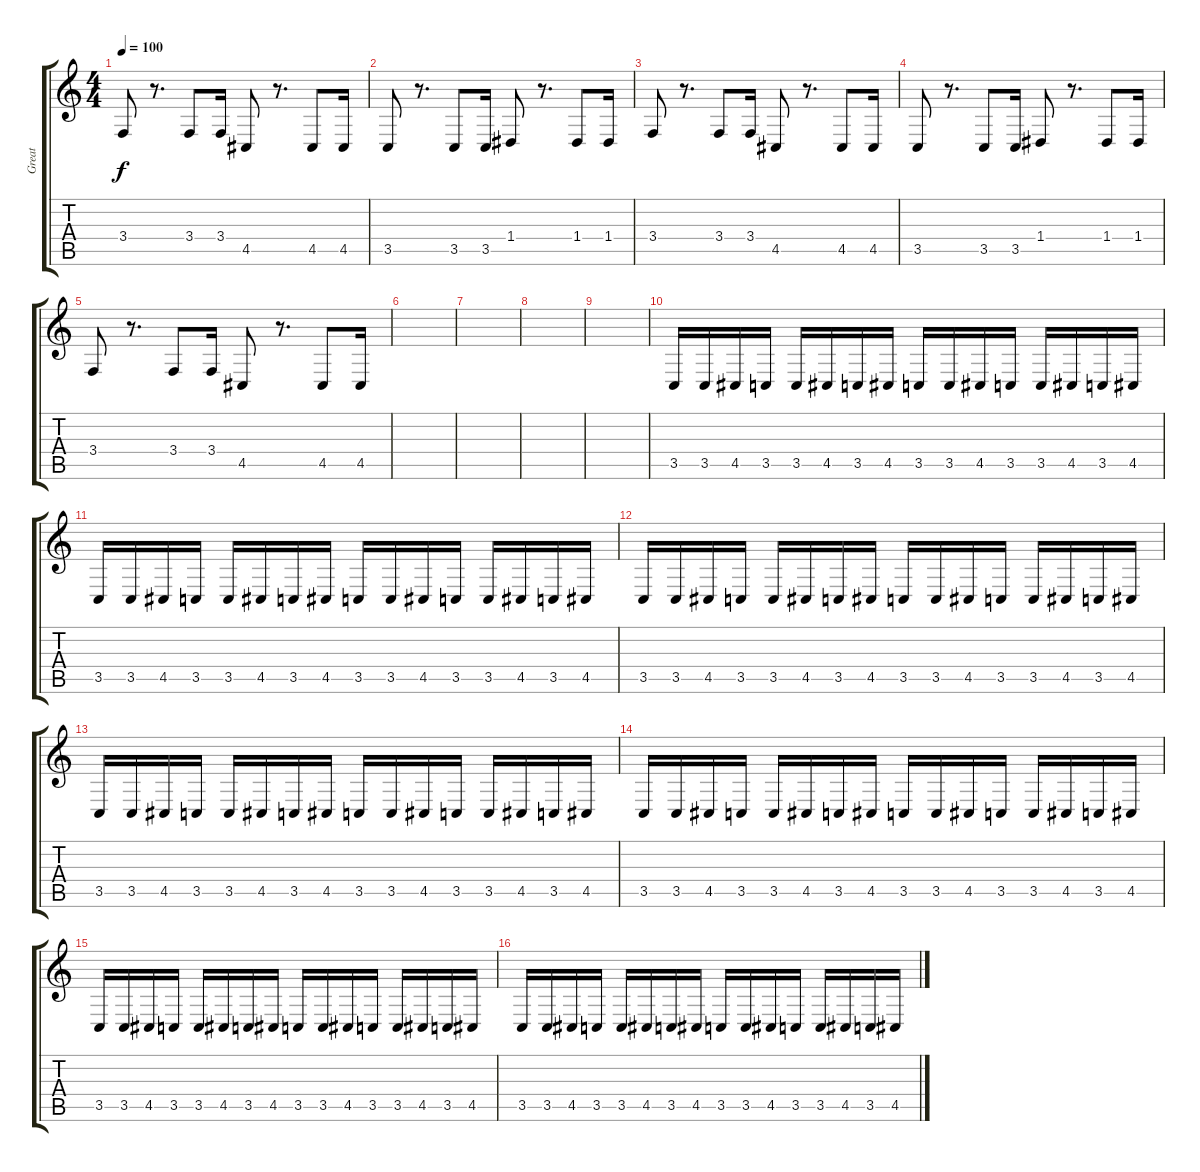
\track ("     Great" "     Great") {instrument lead2sawtooth}
\staff {score tabs}
\tuning (E4 B3 G3 D3 A2 E2) {hide}
\ts (4 4)
\tempo 100
\clef g2
\ks c
3.4.8{dy f} r.8{d} 3.4.8 3.4.16 4.5.8 r.8{d} 4.5.8 4.5.16 |
3.5.8{instrument lead2sawtooth} r.8{d} 3.5.8 3.5.16 1.4.8 r.8{d} 1.4.8 1.4.16 |
3.4.8 r.8{d} 3.4.8 3.4.16 4.5.8 r.8{d} 4.5.8 4.5.16 |
3.5.8{instrument lead2sawtooth} r.8{d} 3.5.8 3.5.16 1.4.8 r.8{d} 1.4.8 1.4.16 |
3.4.8 r.8{d} 3.4.8 3.4.16 4.5.8 r.8{d} 4.5.8 4.5.16 |
|
|
|
|
3.5.16{volume 7 instrument lead1square} 3.5.16 4.5.16 3.5.16 3.5.16{volume 12} 4.5.16 3.5.16 4.5.16 3.5.16 3.5.16 4.5.16 3.5.16 3.5.16 4.5.16 3.5.16 4.5.16 |
3.5.16{instrument lead1square} 3.5.16 4.5.16 3.5.16 3.5.16 4.5.16 3.5.16 4.5.16 3.5.16 3.5.16 4.5.16 3.5.16 3.5.16 4.5.16 3.5.16 4.5.16 |
3.5.16{volume 13 instrument lead1square} 3.5.16 4.5.16 3.5.16 3.5.16 4.5.16 3.5.16 4.5.16 3.5.16 3.5.16 4.5.16 3.5.16 3.5.16 4.5.16 3.5.16 4.5.16 |
3.5.16{volume 13 instrument lead1square} 3.5.16 4.5.16 3.5.16 3.5.16 4.5.16 3.5.16 4.5.16 3.5.16 3.5.16 4.5.16 3.5.16 3.5.16 4.5.16 3.5.16 4.5.16 |
3.5.16{volume 13 instrument lead1square} 3.5.16 4.5.16 3.5.16 3.5.16 4.5.16 3.5.16 4.5.16 3.5.16 3.5.16 4.5.16 3.5.16 3.5.16 4.5.16 3.5.16 4.5.16 |
3.5.16{volume 13 instrument lead1square} 3.5.16 4.5.16 3.5.16 3.5.16 4.5.16 3.5.16 4.5.16 3.5.16 3.5.16 4.5.16 3.5.16 3.5.16 4.5.16 3.5.16 4.5.16 |
3.5.16{volume 13 instrument lead1square} 3.5.16 4.5.16 3.5.16 3.5.16 4.5.16 3.5.16 4.5.16 3.5.16 3.5.16 4.5.16 3.5.16 3.5.16 4.5.16 3.5.16 4.5.16
